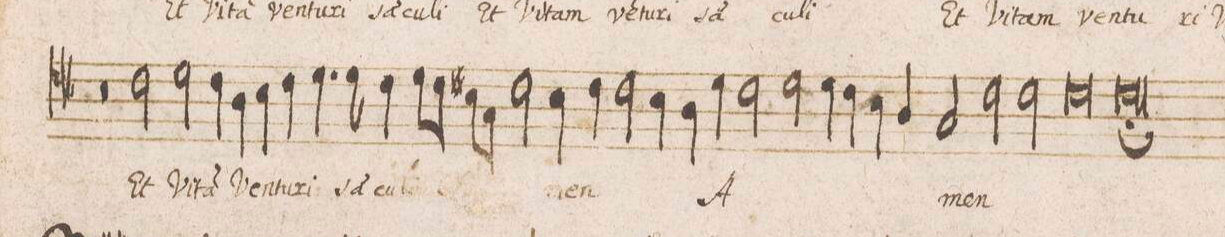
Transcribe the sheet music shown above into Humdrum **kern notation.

**kern	**text
*I"ALTVS	*
*clefC4	*
*k[b-]	*
*met(C|)	*
*M2/1	*
0r	.
=177-	=177-
2c\	Et
2d\	Vi-
=178-	=178-
4c\	-ta(m)
4A\	Ven-
4B-\	-tu-
4c\	-ri
4.d\	sae-
8d\	-cu-
4c\	-li
8d\L	.
8c\J	.
=179-	=179-
8Bn\L	A-
8G\J	.
2c\	.
4B\	-men
4c\	.
2c\	.
4B-y\	.
=180-	=180-
4A\	.
4d\	A-
2c\	.
2d\	.
4d\	.
4c\	.
=181-	=181-
4B-\	.
4A/	.
2G/	-men
2c\	.
2c\	.
=182-	=182-
0c	.
=183-	=183-
0cl;<	.
==	==
*-	*-
